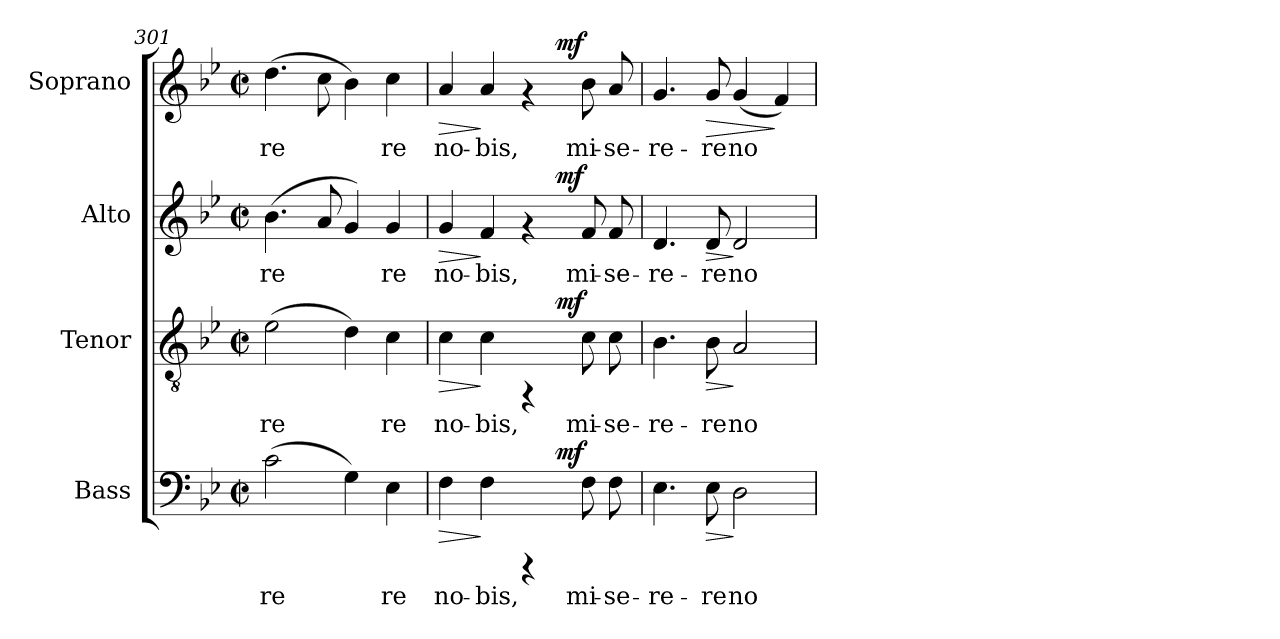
**kern	**text	**dynam	**kern	**text	**dynam	**kern	**text	**dynam	**kern	**text	**dynam
*part4	*part4	*part4	*part3	*part3	*part3	*part2	*part2	*part2	*part1	*part1	*part1
*staff4	*staff4	*staff4	*staff3	*staff3	*staff3	*staff2	*staff2	*staff2	*staff1	*staff1	*staff1
*I"Bass	*	*	*I"Tenor	*	*	*I"Alto	*	*	*I"Soprano	*	*
*I'B.	*	*	*I'T.	*	*	*I'A.	*	*	*I'S.	*	*
!!LO:LB:g=z
*clefF4	*	*	*clefGv2	*	*	*clefG2	*	*	*clefG2	*	*
*k[b-e-]	*	*	*k[b-e-]	*	*	*k[b-e-]	*	*	*k[b-e-]	*	*
*B-:	*	*	*B-:	*	*	*B-:	*	*	*B-:	*	*
*M2/2	*	*	*M2/2	*	*	*M2/2	*	*	*M2/2	*	*
*met(c|)	*	*	*met(c|)	*	*	*met(c|)	*	*	*met(c|)	*	*
=301	=301	=301	=301	=301	=301	=301	=301	=301	=301	=301	=301
!	!LO:LY:b:cj	!	!	!LO:LY:b:cj	!	!	!LO:LY:b:cj	!	!	!LO:LY:b:cj	!
(>2c\	-re	.	(>2e-\	-re	.	(<4.b-\	-re	.	(>4.dd\	-re	.
!	!	!	!	!	!	!	!LO:LY:b:cj	!	!	!LO:LY:b:cj	!
.	.	.	.	.	.	8a/	.	.	8cc\	.	.
!	!LO:LY:b:cj	!	!	!LO:LY:b:cj	!	!	!LO:LY:b:cj	!	!	!LO:LY:b:cj	!
4G\)	.	.	4d\)	.	.	4g/)	.	.	4b-\)	.	.
!	!LO:LY:b:cj	!	!	!LO:LY:b:cj	!	!	!LO:LY:b:cj	!	!	!LO:LY:b:cj	!
4E-\	re	.	4c\	re	.	4g/	re	.	4cc\	re	.
=302	=302	=302	=302	=302	=302	=302	=302	=302	=302	=302	=302
!	!LO:LY:b:cj	!LO:HP:b	!	!LO:LY:b:cj	!LO:HP:b	!	!LO:LY:b:cj	!LO:HP:b	!	!LO:LY:b:cj	!LO:HP:b
*^	*	*	*^	*	*	*^	*	*	*^	*	*
4F\	2ryy	no-	>	4c\	2ryy	no-	>	4g/	2ryy	no-	>	4a/	2ryy	no-	>
!	!	!LO:LY:b:cj	!	!	!	!LO:LY:b:cj	!	!	!	!LO:LY:b:cj	!	!	!	!LO:LY:b:cj	!
4F\	.	-bis,	]	4c\	.	-bis,	]	4f/	.	-bis,	]	4a/	.	-bis,	]
4rCCC	8ryy	.	.	4rFF	8ryy	.	.	4rf	8ryy	.	.	4rf	8ryy	.	.
.	64ryy	.	.	.	64ryy	.	.	.	64ryy	.	.	.	64ryy	.	.
!	!	!	!LO:DY:a	!	!	!	!LO:DY:a	!	!	!	!LO:DY:a	!	!	!	!LO:DY:a
.	4ryy	.	mf	.	4ryy	.	mf	.	4ryy	.	mf	.	4ryy	.	mf
!	!	!LO:LY:b:cj	!	!	!	!LO:LY:b:cj	!	!	!	!LO:LY:b:cj	!	!	!	!LO:LY:b:cj	!
8F\	.	mi-	.	8c\	.	mi-	.	8f/	.	mi-	.	8b-\	.	mi-	.
!	!	!LO:LY:b:cj	!	!	!	!LO:LY:b:cj	!	!	!	!LO:LY:b:cj	!	!	!	!LO:LY:b:cj	!
8F\	.	-se-	.	8c\	.	-se-	.	8f/	.	-se-	.	8a/	.	-se-	.
.	16..ryy	.	.	.	16..ryy	.	.	.	16..ryy	.	.	.	16..ryy	.	.
=303	=303	=303	=303	=303	=303	=303	=303	=303	=303	=303	=303	=303	=303	=303	=303
!	!	!LO:LY:b:cj	!	!	!	!LO:LY:b:cj	!	!	!	!LO:LY:b:cj	!	!	!	!LO:LY:b:cj	!
*v	*v	*	*	*	*	*	*	*v	*v	*	*	*v	*v	*	*
*	*	*	*v	*v	*	*	*	*	*	*	*	*
4.E-\	-re-	.	4.B-\	-re-	.	4.d/	-re-	.	4.g/	-re-	.
!	!LO:LY:b:cj	!LO:HP:b	!	!LO:LY:b:cj	!LO:HP:b	!	!LO:LY:b:cj	!LO:HP:b	!	!LO:LY:b:cj	!LO:HP:b
8E-\	-re	>	8B-\	-re	>	8d/	-re	>	8g/	-re	>
!	!LO:LY:b:cj	!	!	!LO:LY:b:cj	!	!	!LO:LY:b:cj	!	!	!LO:LY:b:cj	!
2D\	no-	]	2A/	no-	]	2d/	no-	]	(<4g/	no	.
!	!	!	!	!	!	!	!	!	!	!LO:LY:b:cj	!
.	.	.	.	.	.	.	.	.	4f/)	.	]
=	=	=	=	=	=	=	=	=	=	=	=
*-	*-	*-	*-	*-	*-	*-	*-	*-	*-	*-	*-
